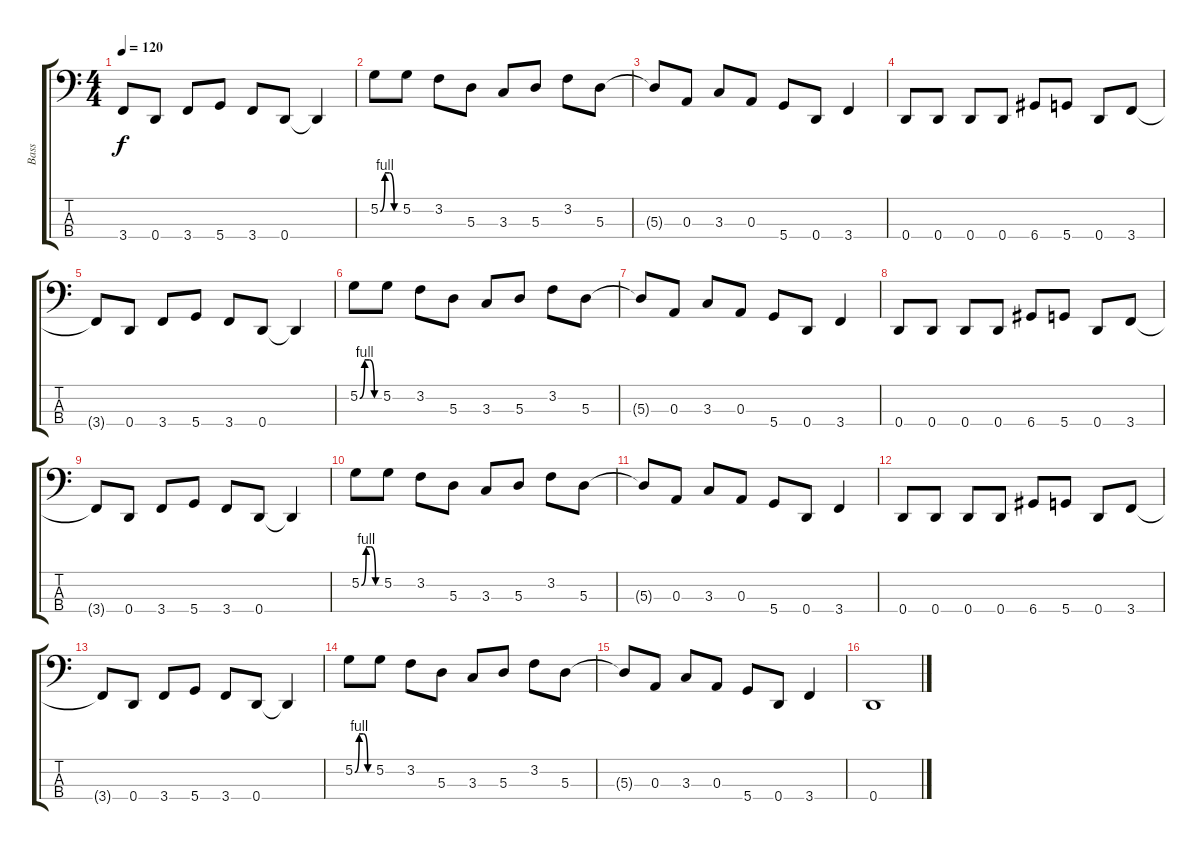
\track ("Bass" "Bass") {instrument electricbassfinger}
\staff {score tabs}
\tuning (G2 D2 A1 D1) {hide}
\ts (4 4)
\tempo 120
\clef f4
\ks c
3.4{t}.8{dy f} 0.4.8 3.4.8 5.4.8 3.4.8 0.4.8 0.4{t}.4 |
5.2{be (custom 0 0 15 4 30 4 45 0 60 0)}.8 5.2.8 3.2.8 5.3.8 3.3.8 5.3.8 3.2.8 5.3.8 |
5.3{t}.8 0.3.8 3.3.8 0.3.8 5.4.8 0.4.8 3.4.4 |
0.4.8 0.4.8 0.4.8 0.4.8 6.4.8 5.4.8 0.4.8 3.4.8 |
3.4{t}.8 0.4.8 3.4.8 5.4.8 3.4.8 0.4.8 0.4{t}.4 |
5.2{be (custom 0 0 15 4 30 4 45 0 60 0)}.8 5.2.8 3.2.8 5.3.8 3.3.8 5.3.8 3.2.8 5.3.8 |
5.3{t}.8 0.3.8 3.3.8 0.3.8 5.4.8 0.4.8 3.4.4 |
0.4.8 0.4.8 0.4.8 0.4.8 6.4.8 5.4.8 0.4.8 3.4.8 |
3.4{t}.8 0.4.8 3.4.8 5.4.8 3.4.8 0.4.8 0.4{t}.4 |
5.2{be (custom 0 0 15 4 30 4 45 0 60 0)}.8 5.2.8 3.2.8 5.3.8 3.3.8 5.3.8 3.2.8 5.3.8 |
5.3{t}.8 0.3.8 3.3.8 0.3.8 5.4.8 0.4.8 3.4.4 |
0.4.8 0.4.8 0.4.8 0.4.8 6.4.8 5.4.8 0.4.8 3.4.8 |
3.4{t}.8 0.4.8 3.4.8 5.4.8 3.4.8 0.4.8 0.4{t}.4 |
5.2{be (custom 0 0 15 4 30 4 45 0 60 0)}.8 5.2.8 3.2.8 5.3.8 3.3.8 5.3.8 3.2.8 5.3.8 |
5.3{t}.8 0.3.8 3.3.8 0.3.8 5.4.8 0.4.8 3.4.4 |
0.4.1
